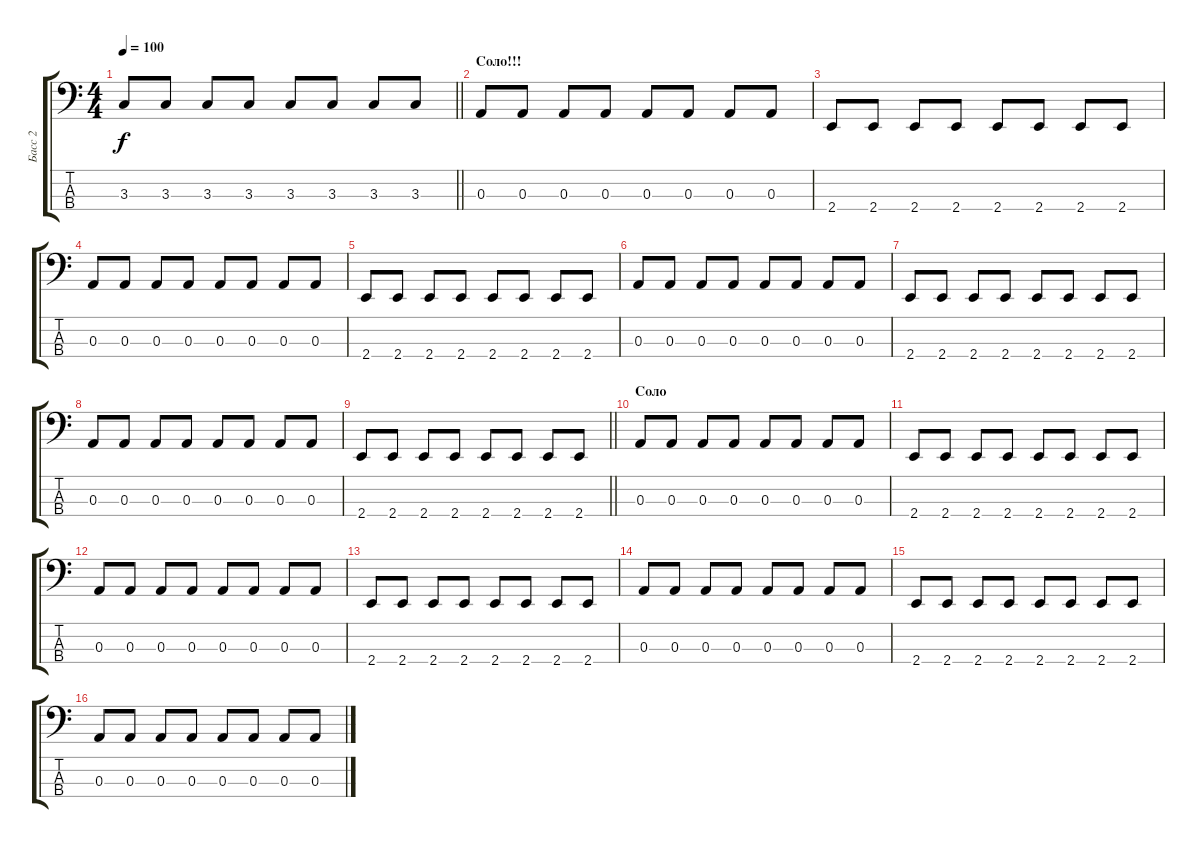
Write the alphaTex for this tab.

\track ("Басс 2" "Басс 2") {instrument electricbassfinger}
\staff {score tabs}
\tuning (G2 D2 A1 D1) {hide}
\ts (4 4)
\tempo 100
\clef f4
\barLineRight lightlight
\ks c
3.3.8{dy f} 3.3.8 3.3.8 3.3.8 3.3.8 3.3.8 3.3.8 3.3.8 |
\section ("" "Соло!!!")
0.3.8 0.3.8 0.3.8 0.3.8 0.3.8 0.3.8 0.3.8 0.3.8 |
2.4.8 2.4.8 2.4.8 2.4.8 2.4.8 2.4.8 2.4.8 2.4.8 |
0.3.8 0.3.8 0.3.8 0.3.8 0.3.8 0.3.8 0.3.8 0.3.8 |
2.4.8 2.4.8 2.4.8 2.4.8 2.4.8 2.4.8 2.4.8 2.4.8 |
0.3.8 0.3.8 0.3.8 0.3.8 0.3.8 0.3.8 0.3.8 0.3.8 |
2.4.8 2.4.8 2.4.8 2.4.8 2.4.8 2.4.8 2.4.8 2.4.8 |
0.3.8 0.3.8 0.3.8 0.3.8 0.3.8 0.3.8 0.3.8 0.3.8 |
\barLineRight lightlight
2.4.8 2.4.8 2.4.8 2.4.8 2.4.8 2.4.8 2.4.8 2.4.8 |
\section ("" "Соло")
0.3.8 0.3.8 0.3.8 0.3.8 0.3.8 0.3.8 0.3.8 0.3.8 |
2.4.8 2.4.8 2.4.8 2.4.8 2.4.8 2.4.8 2.4.8 2.4.8 |
0.3.8 0.3.8 0.3.8 0.3.8 0.3.8 0.3.8 0.3.8 0.3.8 |
2.4.8 2.4.8 2.4.8 2.4.8 2.4.8 2.4.8 2.4.8 2.4.8 |
0.3.8 0.3.8 0.3.8 0.3.8 0.3.8 0.3.8 0.3.8 0.3.8 |
2.4.8 2.4.8 2.4.8 2.4.8 2.4.8 2.4.8 2.4.8 2.4.8 |
0.3.8 0.3.8 0.3.8 0.3.8 0.3.8 0.3.8 0.3.8 0.3.8
